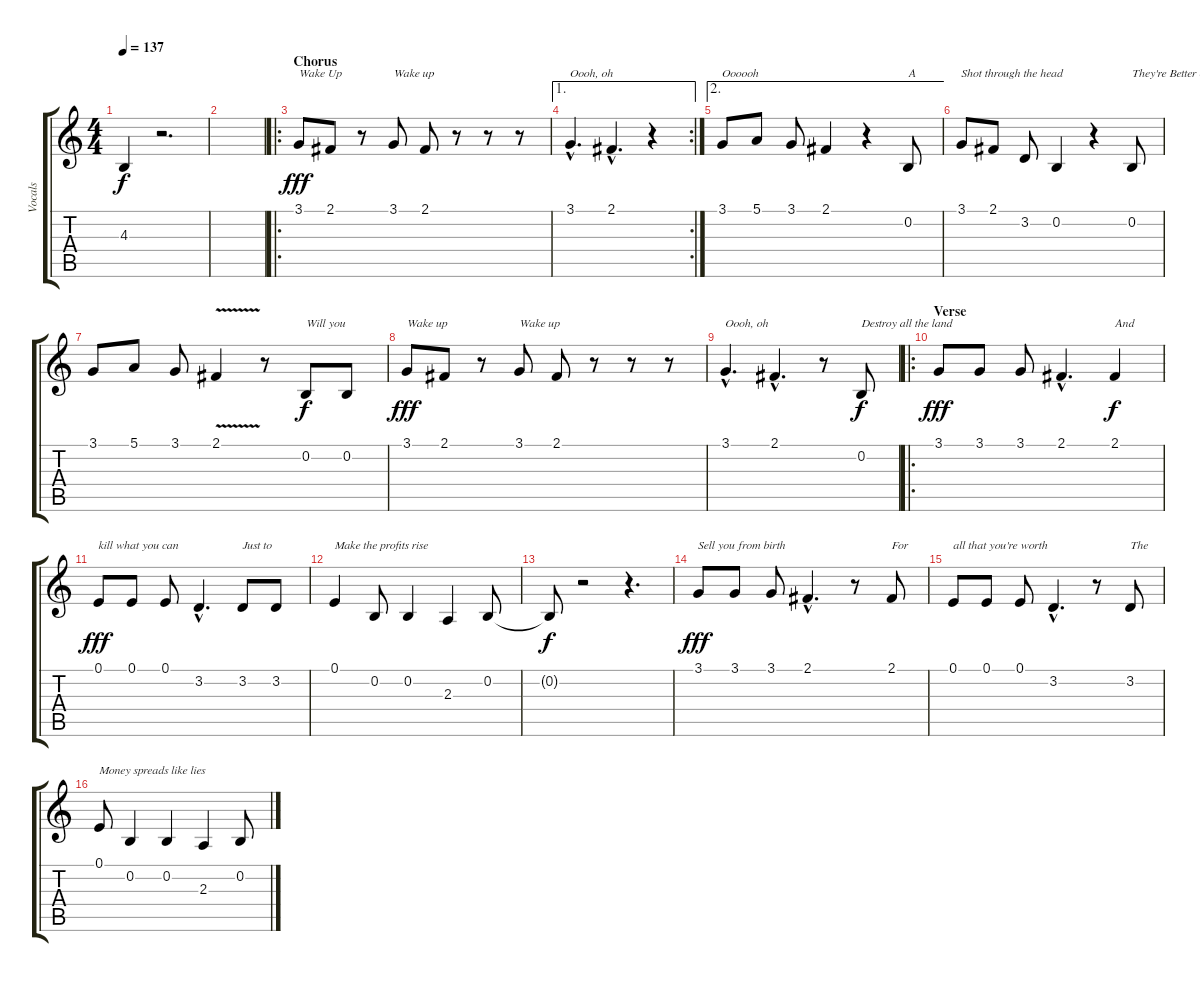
\track ("Vocals" "Vocals") {instrument tenorsax}
\staff {score tabs}
\tuning (E4 B3 G3 D3 A2 E2) {hide}
\ts (4 4)
\tempo 137
\clef g2
\ks c
4.3{t}.4{dy f} r.2{d} |
|
\ro
\section ("" "Chorus")
3.1.8{txt "Wake Up" dy fff} 2.1.8 r.8 3.1.8{txt "Wake up"} 2.1.8 r.8 r.8 r.8 |
\ae 1
\rc 2
3.1{hac}.4{d txt "Oooh, oh"} 2.1{hac}.4{d} r.4 |
\ae 2
3.1.8{txt "Oooooh"} 5.1.8 3.1.8 2.1.4 r.4 0.2.8{txt "A"} |
3.1.8{txt "Shot through the head"} 2.1.8 3.2.8 0.2.4 r.4 0.2.8{txt "They're Better off dead"} |
3.1.8 5.1.8 3.1.8 2.1{v}.4 r.8 0.2.8{txt "Will you" dy f} 0.2.8 |
3.1.8{txt "Wake up" dy fff} 2.1.8 r.8 3.1.8{txt "Wake up"} 2.1.8 r.8 r.8 r.8 |
3.1{hac}.4{d txt "Oooh, oh"} 2.1{hac}.4{d} r.8 0.2.8{txt "Destroy all the land" dy f} |
\ro
\section ("" "Verse")
3.1.8{dy fff} 3.1.8 3.1.8 2.1{hac}.4{d} 2.1.4{txt "And" dy f} |
0.1.8{txt "kill what you can" dy fff} 0.1.8 0.1.8 3.2{hac}.4{d} 3.2.8{txt "Just to"} 3.2.8 |
0.1.4{txt "Make the profits rise"} 0.2.8 0.2.4 2.3.4 0.2.8 |
0.2{t}.8{dy f} r.2 r.4{d} |
3.1.8{txt "Sell you from birth" dy fff} 3.1.8 3.1.8 2.1{hac}.4{d} r.8 2.1.8{txt "For"} |
0.1.8{txt "all that you're worth"} 0.1.8 0.1.8 3.2{hac}.4{d} r.8 3.2.8{txt "The"} |
0.1.8{txt "Money spreads like lies"} 0.2.4 0.2.4 2.3.4 0.2.8
